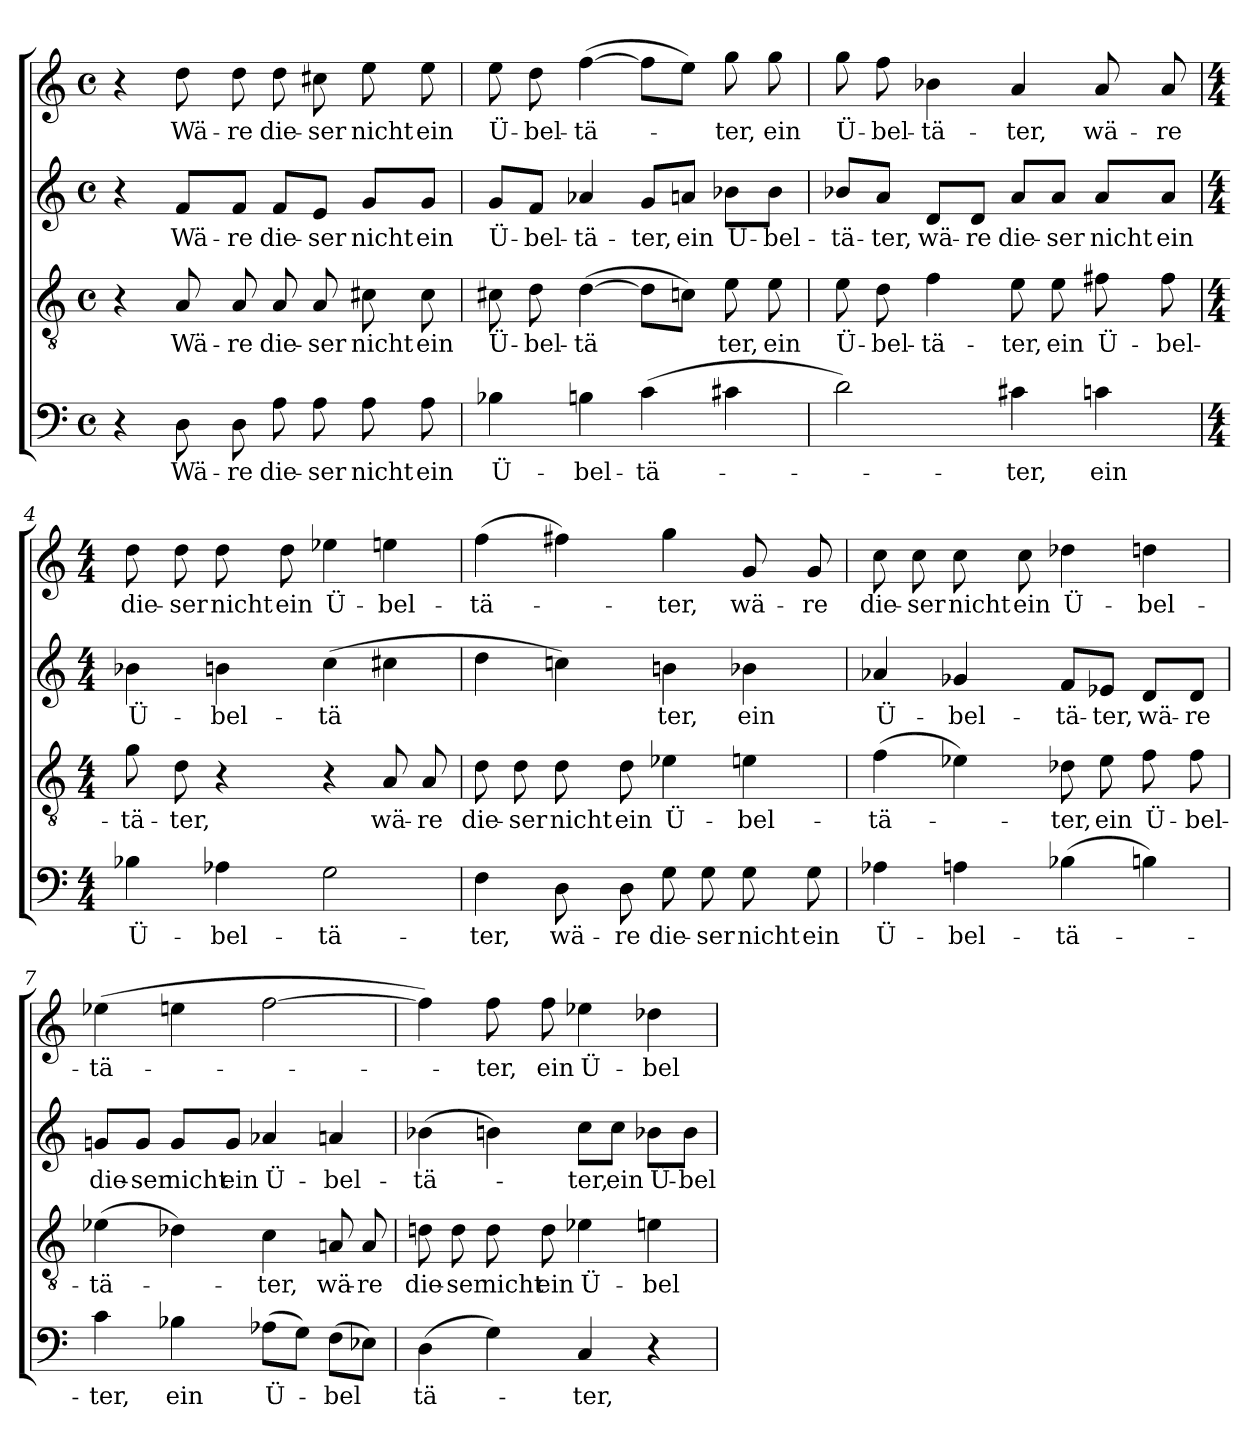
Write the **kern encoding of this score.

**kern	**text	**kern	**text	**kern	**text	**kern	**text
*part4	*part4	*part3	*part3	*part2	*part2	*part1	*part1
*staff4	*staff4	*staff3	*staff3	*staff2	*staff2	*staff1	*staff1
*clefF4	*	*clefGv2	*	*clefG2	*	*clefG2	*
*k[]	*	*k[]	*	*k[]	*	*k[]	*
*C:	*	*C:	*	*C:	*	*C:	*
*M4/4	*	*M4/4	*	*M4/4	*	*M4/4	*
*met(c)	*	*met(c)	*	*met(c)	*	*met(c)	*
=1	=1	=1	=1	=1	=1	=1	=1
4r	.	4r	.	4r	.	4r	.
!	!LO:LY:b	!	!LO:LY:b	!	!LO:LY:b	!	!LO:LY:b
8D\	Wä-	8A/	Wä-	8f/L	Wä-	8dd\	Wä-
!	!LO:LY:b	!	!LO:LY:b	!	!LO:LY:b	!	!LO:LY:b
8D\	-re	8A/	-re	8f/J	-re	8dd\	-re
!	!LO:LY:b	!	!LO:LY:b	!	!LO:LY:b	!	!LO:LY:b
8A\	die-	8A/	die-	8f/L	die-	8dd\	die-
!	!LO:LY:b	!	!LO:LY:b	!	!LO:LY:b	!	!LO:LY:b
8A\	-ser	8A/	-ser	8e/J	-ser	8cc#X\	-ser
!	!LO:LY:b	!	!LO:LY:b	!	!LO:LY:b	!	!LO:LY:b
8A\	nicht	8c#X\	nicht	8g/L	nicht	8ee\	nicht
!	!LO:LY:b	!	!LO:LY:b	!	!LO:LY:b	!	!LO:LY:b
8A\	ein	8c#\	ein	8g/J	ein	8ee\	ein
=2	=2	=2	=2	=2	=2	=2	=2
!	!LO:LY:b	!	!LO:LY:b	!	!LO:LY:b	!	!LO:LY:b
4B-X\	Ü-	8c#X\	Ü-	8g/L	Ü-	8ee\	Ü-
!	!	!	!LO:LY:b	!	!LO:LY:b	!	!LO:LY:b
.	.	8d\	-bel-	8f/J	-bel-	8dd\	-bel-
!	!LO:LY:b	!	!LO:LY:b	!	!LO:LY:b	!	!LO:LY:b
4Bn\	-bel-	(>[4d\	-tä	4a-X/	-tä-	(>[4ff\	-tä-
!	!LO:LY:b	!	!	!	!LO:LY:b	!	!
(>4c\	-tä-	8d\L]	.	8g/L	-ter,	8ff\L]	.
!	!	!	!	!	!LO:LY:b	!	!
.	.	8cn\J)	.	8an/J	ein	8ee\J)	.
!	!	!	!LO:LY:b	!	!LO:LY:b	!	!LO:LY:b
4c#X\	.	8e\	ter,	8b-X\L	Ü-	8gg\	-ter,
!	!	!	!LO:LY:b	!	!LO:LY:b	!	!LO:LY:b
.	.	8e\	ein	8b-\J	-bel-	8gg\	ein
=3	=3	=3	=3	=3	=3	=3	=3
!	!	!	!LO:LY:b	!	!LO:LY:b	!	!LO:LY:b
2d\)	.	8e\	Ü-	8b-X/L	-tä-	8gg\	Ü-
!	!	!	!LO:LY:b	!	!LO:LY:b	!	!LO:LY:b
.	.	8d\	-bel-	8a/J	-ter,	8ff\	-bel-
!	!	!	!LO:LY:b	!	!LO:LY:b	!	!LO:LY:b
.	.	4f\	-tä-	8d/L	wä-	4b-X\	-tä-
!	!	!	!	!	!LO:LY:b	!	!
.	.	.	.	8d/J	-re	.	.
!	!LO:LY:b	!	!LO:LY:b	!	!LO:LY:b	!	!LO:LY:b
4c#X\	-ter,	8e\	-ter,	8a/L	die-	4a/	-ter,
!	!	!	!LO:LY:b	!	!LO:LY:b	!	!
.	.	8e\	ein	8a/J	-ser	.	.
!	!LO:LY:b	!	!LO:LY:b	!	!LO:LY:b	!	!LO:LY:b
4cn\	ein	8f#X\	Ü-	8a/L	nicht	8a/	wä-
!	!	!	!LO:LY:b	!	!LO:LY:b	!	!LO:LY:b
.	.	8f#\	-bel-	8a/J	ein	8a/	-re
!!LO:LB:g=z
=4	=4	=4	=4	=4	=4	=4	=4
*M4/4	*	*M4/4	*	*M4/4	*	*M4/4	*
!	!LO:LY:b	!	!LO:LY:b	!	!LO:LY:b	!	!LO:LY:b
4B-X\	Ü-	8g\	-tä-	4b-X\	Ü-	8dd\	die-
!	!	!	!LO:LY:b	!	!	!	!LO:LY:b
.	.	8d\	-ter,	.	.	8dd\	-ser
!	!LO:LY:b	!	!	!	!LO:LY:b	!	!LO:LY:b
4A-X\	-bel-	4r	.	4bn\	-bel-	8dd\	nicht
!	!	!	!	!	!	!	!LO:LY:b
.	.	.	.	.	.	8dd\	ein
!	!LO:LY:b	!	!	!	!LO:LY:b	!	!LO:LY:b
2G\	-tä-	4r	.	(>4cc\	-tä	4ee-X\	Ü-
!	!	!	!LO:LY:b	!	!	!	!LO:LY:b
.	.	8A/	wä-	4cc#X\	.	4een\	-bel-
!	!	!	!LO:LY:b	!	!	!	!
.	.	8A/	-re	.	.	.	.
=5	=5	=5	=5	=5	=5	=5	=5
!	!LO:LY:b	!	!LO:LY:b	!	!	!	!LO:LY:b
4F\	-ter,	8d\	die-	4dd\	.	(>4ff\	-tä-
!	!	!	!LO:LY:b	!	!	!	!
.	.	8d\	-ser	.	.	.	.
!	!LO:LY:b	!	!LO:LY:b	!	!	!	!
8D\	wä-	8d\	nicht	4ccn\)	.	4ff#X\)	.
!	!LO:LY:b	!	!LO:LY:b	!	!	!	!
8D\	-re	8d\	ein	.	.	.	.
!	!LO:LY:b	!	!LO:LY:b	!	!LO:LY:b	!	!LO:LY:b
8G\	die-	4e-X\	Ü-	4bn\	ter,	4gg\	-ter,
!	!LO:LY:b	!	!	!	!	!	!
8G\	-ser	.	.	.	.	.	.
!	!LO:LY:b	!	!LO:LY:b	!	!LO:LY:b	!	!LO:LY:b
8G\	nicht	4en\	-bel-	4b-X\	ein	8g/	wä-
!	!LO:LY:b	!	!	!	!	!	!LO:LY:b
8G\	ein	.	.	.	.	8g/	-re
=6	=6	=6	=6	=6	=6	=6	=6
!	!LO:LY:b	!	!LO:LY:b	!	!LO:LY:b	!	!LO:LY:b
4A-X\	Ü-	(>4f\	-tä-	4a-X/	Ü-	8cc\	die-
!	!	!	!	!	!	!	!LO:LY:b
.	.	.	.	.	.	8cc\	-ser
!	!LO:LY:b	!	!	!	!LO:LY:b	!	!LO:LY:b
4An\	-bel-	4e-X\)	.	4g-X/	-bel-	8cc\	nicht
!	!	!	!	!	!	!	!LO:LY:b
.	.	.	.	.	.	8cc\	ein
!	!LO:LY:b	!	!LO:LY:b	!	!LO:LY:b	!	!LO:LY:b
(>4B-X\	-tä-	8d-X\	-ter,	8f/L	-tä-	4dd-X\	Ü-
!	!	!	!LO:LY:b	!	!LO:LY:b	!	!
.	.	8e-\	ein	8e-X/J	-ter,	.	.
!	!	!	!LO:LY:b	!	!LO:LY:b	!	!LO:LY:b
4Bn\)	.	8f\	Ü-	8d/L	wä-	4ddn\	-bel-
!	!	!	!LO:LY:b	!	!LO:LY:b	!	!
.	.	8f\	-bel-	8d/J	-re	.	.
!!LO:LB:g=z
=7	=7	=7	=7	=7	=7	=7	=7
!	!LO:LY:b	!	!LO:LY:b	!	!LO:LY:b	!	!LO:LY:b
4c\	-ter,	(>4e-X\	-tä-	8gn/L	die-	(>4ee-X\	-tä-
!	!	!	!	!	!LO:LY:b	!	!
.	.	.	.	8g/J	-ser	.	.
!	!LO:LY:b	!	!	!	!LO:LY:b	!	!
4B-X\	ein	4d-X\)	.	8g/L	nicht	4een\	.
!	!	!	!	!	!LO:LY:b	!	!
.	.	.	.	8g/J	ein	.	.
!	!LO:LY:b	!	!LO:LY:b	!	!LO:LY:b	!	!
(>8A-X\L	Ü-	4c\	-ter,	4a-X/	Ü-	[2ff\	.
8G\J)	.	.	.	.	.	.	.
!	!LO:LY:b	!	!LO:LY:b	!	!LO:LY:b	!	!
(>8F\L	-bel	8An/	wä-	4an/	-bel-	.	.
!	!	!	!LO:LY:b	!	!	!	!
8E-X\J)	.	8A/	-re	.	.	.	.
=8	=8	=8	=8	=8	=8	=8	=8
!	!LO:LY:b	!	!LO:LY:b	!	!LO:LY:b	!	!
(>4D\	tä-	8dn\	die-	(>4b-X\	-tä-	4ff\])	.
!	!	!	!LO:LY:b	!	!	!	!
.	.	8d\	-ser	.	.	.	.
!	!	!	!LO:LY:b	!	!	!	!LO:LY:b
4G\)	.	8d\	nicht	4bn\)	.	8ff\	-ter,
!	!	!	!LO:LY:b	!	!	!	!LO:LY:b
.	.	8d\	ein	.	.	8ff\	ein
!	!LO:LY:b	!	!LO:LY:b	!	!LO:LY:b	!	!LO:LY:b
4C/	-ter,	4e-X\	Ü-	8cc\L	-ter,	4ee-X\	Ü-
!	!	!	!	!	!LO:LY:b	!	!
.	.	.	.	8cc\J	ein	.	.
!	!	!	!LO:LY:b	!	!LO:LY:b	!	!LO:LY:b
4r	.	4en\	-bel-	8b-X\L	Ü-	4dd-X\	-bel-
!	!	!	!	!	!LO:LY:b	!	!
.	.	.	.	8b-\J	-bel-	.	.
=	=	=	=	=	=	=	=
*-	*-	*-	*-	*-	*-	*-	*-
